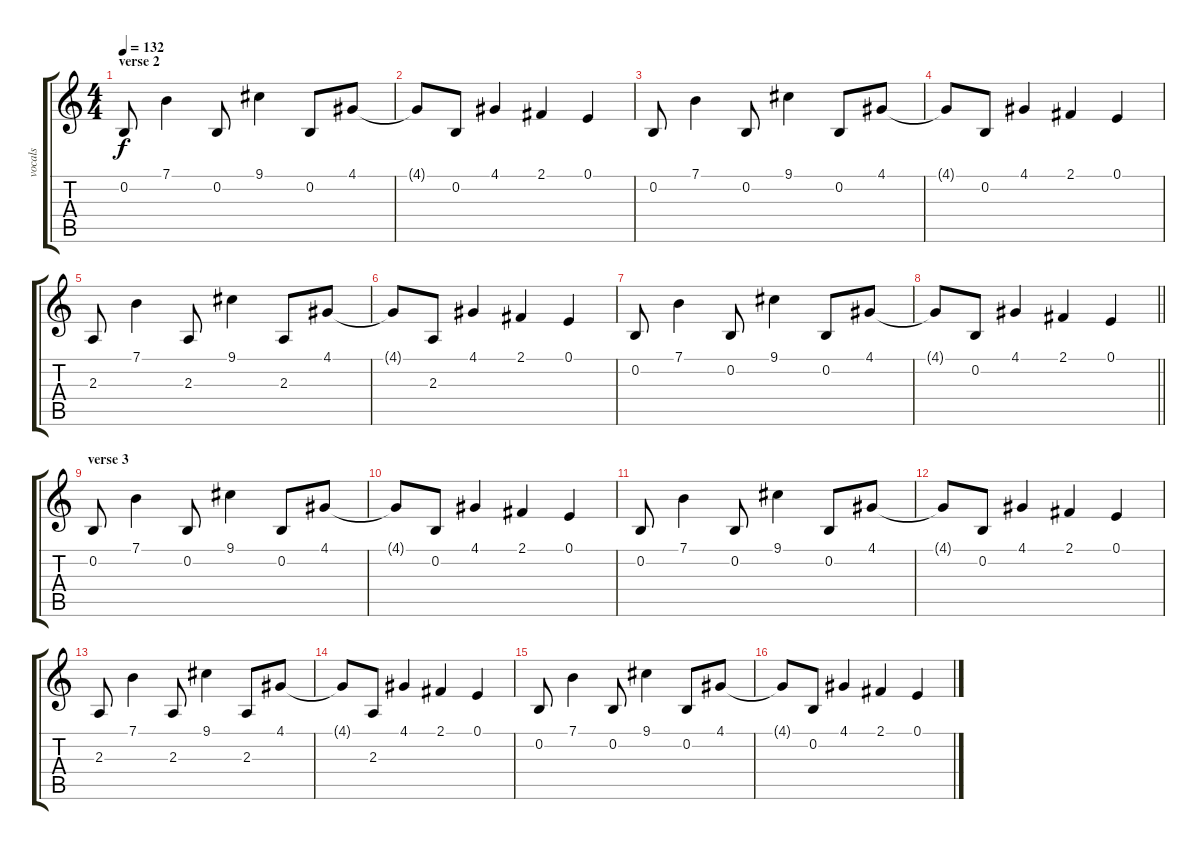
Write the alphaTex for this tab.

\track ("vocals" "vocals") {instrument pad1newage}
\staff {score tabs}
\tuning (E4 B3 G3 D3 A2 E2) {hide}
\ts (4 4)
\section ("" "verse 2")
\tempo 132
\clef g2
\ks c
0.2.8{dy f} 7.1.4 0.2.8 9.1.4 0.2.8 4.1.8 |
4.1{t}.8 0.2.8 4.1.4 2.1.4 0.1.4 |
0.2.8 7.1.4 0.2.8 9.1.4 0.2.8 4.1.8 |
4.1{t}.8 0.2.8 4.1.4 2.1.4 0.1.4 |
2.3.8 7.1.4 2.3.8 9.1.4 2.3.8 4.1.8 |
4.1{t}.8 2.3.8 4.1.4 2.1.4 0.1.4 |
0.2.8 7.1.4 0.2.8 9.1.4 0.2.8 4.1.8 |
\barLineRight lightlight
4.1{t}.8 0.2.8 4.1.4 2.1.4 0.1.4 |
\section ("" "verse 3")
0.2.8 7.1.4 0.2.8 9.1.4 0.2.8 4.1.8 |
4.1{t}.8 0.2.8 4.1.4 2.1.4 0.1.4 |
0.2.8 7.1.4 0.2.8 9.1.4 0.2.8 4.1.8 |
4.1{t}.8 0.2.8 4.1.4 2.1.4 0.1.4 |
2.3.8 7.1.4 2.3.8 9.1.4 2.3.8 4.1.8 |
4.1{t}.8 2.3.8 4.1.4 2.1.4 0.1.4 |
0.2.8 7.1.4 0.2.8 9.1.4 0.2.8 4.1.8 |
4.1{t}.8 0.2.8 4.1.4 2.1.4 0.1.4
